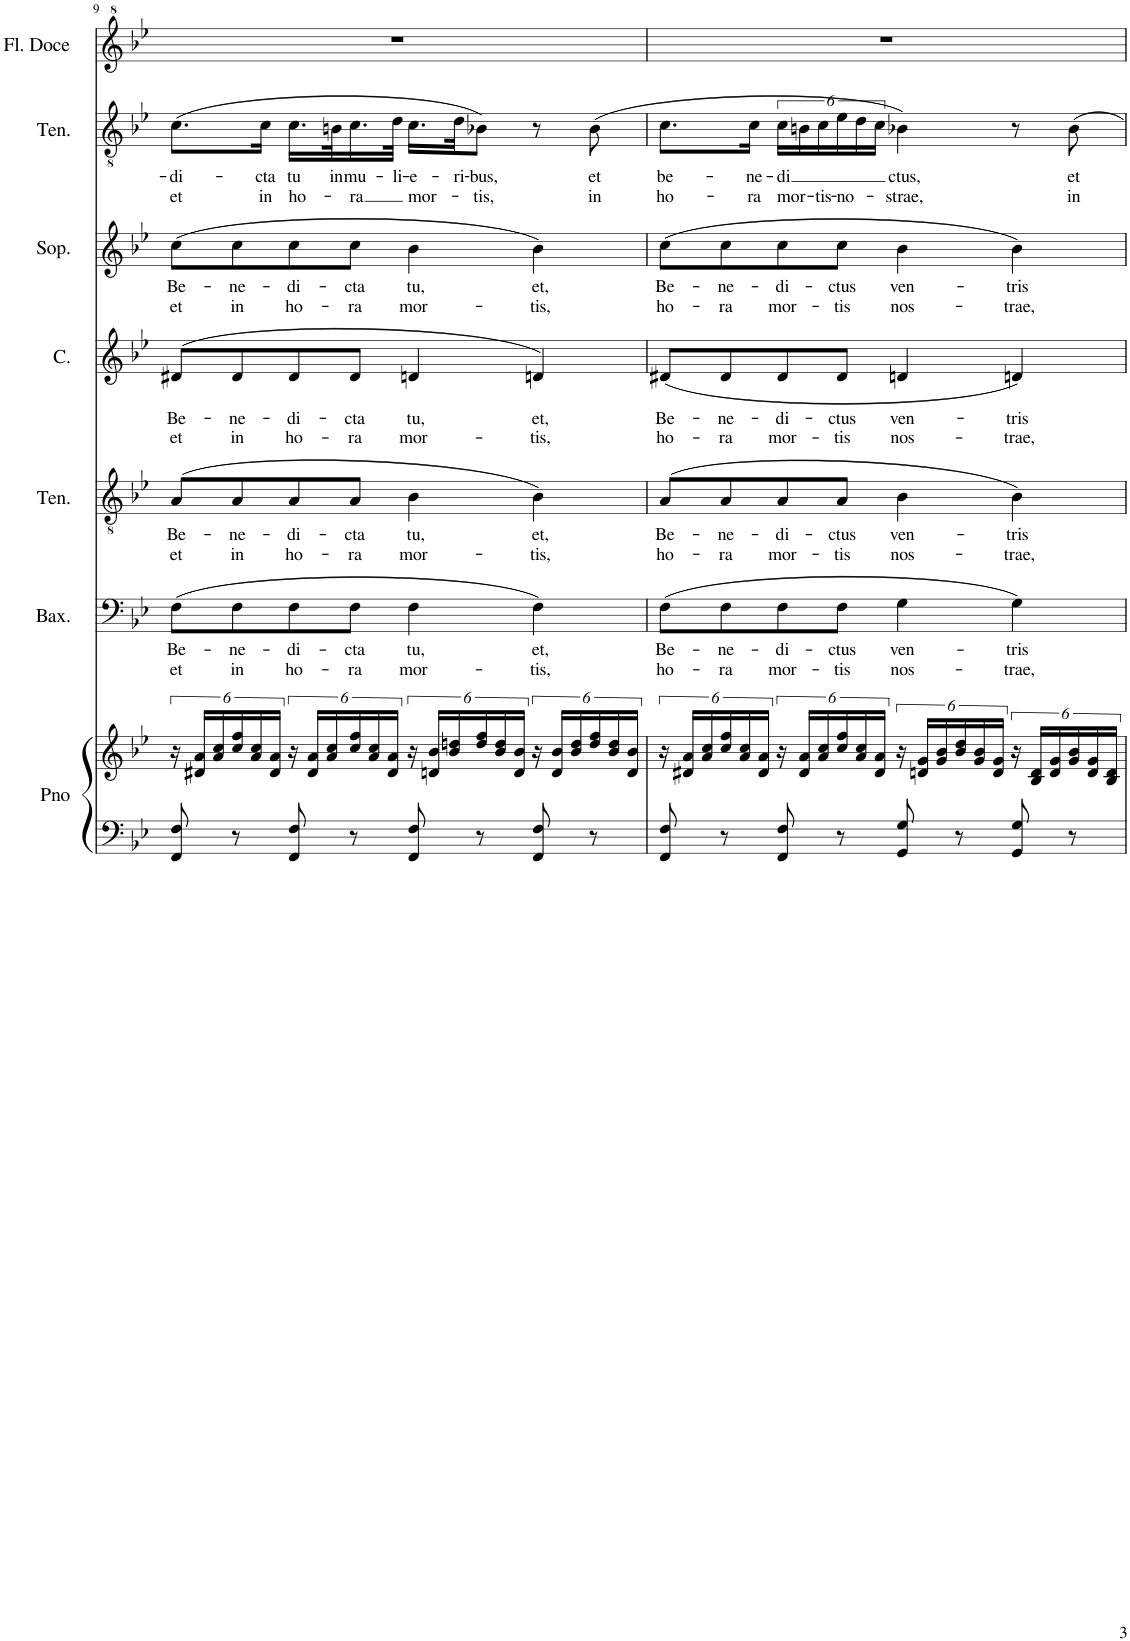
**kern	**kern	**kern	**text	**text	**kern	**text	**text	**kern	**text	**text	**kern	**text	**text	**kern	**text	**text	**kern
*part7	*part7	*part6	*part6	*part6	*part5	*part5	*part5	*part4	*part4	*part4	*part3	*part3	*part3	*part2	*part2	*part2	*part1
*staff8	*staff7	*staff6	*staff6	*staff6	*staff5	*staff5	*staff5	*staff4	*staff4	*staff4	*staff3	*staff3	*staff3	*staff2	*staff2	*staff2	*staff1
*I"Piano	*	*I"Baixo	*	*	*I"Tenor	*	*	*I"Contralto	*	*	*I"Soprano	*	*	*I"Tenor	*	*	*I"Flauta Doce
*I'Pno	*	*I'Bax.	*	*	*I'Ten.	*	*	*I'C.	*	*	*I'Sop.	*	*	*I'Ten.	*	*	*I'Fl. Doce
!!LO:PB:g=z
*clefF4	*clefG2	*clefF4	*	*	*clefGv2	*	*	*clefG2	*	*	*clefG2	*	*	*clefGv2	*	*	*clefG^2
*k[b-e-]	*k[b-e-]	*k[b-e-]	*	*	*k[b-e-]	*	*	*k[b-e-]	*	*	*k[b-e-]	*	*	*k[b-e-]	*	*	*k[b-e-]
*M4/4	*M4/4	*M4/4	*	*	*M4/4	*	*	*M4/4	*	*	*M4/4	*	*	*M4/4	*	*	*M4/4
*met(c)	*met(c)	*met(c)	*	*	*met(c)	*	*	*met(c)	*	*	*met(c)	*	*	*met(c)	*	*	*met(c)
=9	=9	=9	=9	=9	=9	=9	=9	=9	=9	=9	=9	=9	=9	=9	=9	=9	=9
!	!	!	!LO:LY:b	!LO:LY:b	!	!LO:LY:b	!LO:LY:b	!	!LO:LY:b	!LO:LY:b	!	!LO:LY:b	!LO:LY:b	!	!LO:LY:b	!LO:LY:b	!
8FF/ 8F/	24r	(8F\L	Be-	et	(8A/L	Be-	et	(>8d#X/L	Be-	et	(8cc\L	Be-	et	(8.c\L	-di-	et	1r
.	24d#X/ 24a/LL	.	.	.	.	.	.	.	.	.	.	.	.	.	.	.	.
.	24a/ 24cc/	.	.	.	.	.	.	.	.	.	.	.	.	.	.	.	.
!	!	!	!LO:LY:b	!LO:LY:b	!	!LO:LY:b	!LO:LY:b	!	!LO:LY:b	!LO:LY:b	!	!LO:LY:b	!LO:LY:b	!	!	!	!
8r	24cc/ 24ff/	8F\	-ne-	in	8A/	-ne-	in	8d#/	-ne-	in	8cc\	-ne-	in	.	.	.	.
.	24a/ 24cc/	.	.	.	.	.	.	.	.	.	.	.	.	.	.	.	.
!	!	!	!	!	!	!	!	!	!	!	!	!	!	!	!LO:LY:b	!LO:LY:b	!
.	.	.	.	.	.	.	.	.	.	.	.	.	.	16c\Jk	-cta	in	.
.	24d#/ 24a/JJ	.	.	.	.	.	.	.	.	.	.	.	.	.	.	.	.
!	!	!	!LO:LY:b	!LO:LY:b	!	!LO:LY:b	!LO:LY:b	!	!LO:LY:b	!LO:LY:b	!	!LO:LY:b	!LO:LY:b	!	!LO:LY:b	!LO:LY:b	!
8FF/ 8F/	24r	8F\	-di-	ho-	8A/	-di-	ho-	8d#/	-di-	ho-	8cc\	-di-	ho-	16.c\LL	tu	ho-	.
.	24d#/ 24a/LL	.	.	.	.	.	.	.	.	.	.	.	.	.	.	.	.
.	24a/ 24cc/	.	.	.	.	.	.	.	.	.	.	.	.	.	.	.	.
!	!	!	!	!	!	!	!	!	!	!	!	!	!	!	!LO:LY:b	!	!
.	.	.	.	.	.	.	.	.	.	.	.	.	.	32Bn\K	in	.	.
!	!	!	!LO:LY:b	!LO:LY:b	!	!LO:LY:b	!LO:LY:b	!	!LO:LY:b	!LO:LY:b	!	!LO:LY:b	!LO:LY:b	!	!LO:LY:b	!LO:LY:b	!
8r	24cc/ 24ff/	8F\J	-cta	-ra	8A/J	-cta	-ra	8d#/J	-cta	-ra	8cc\J	-cta	-ra	16.c\	mu-	-ra	.
.	24a/ 24cc/	.	.	.	.	.	.	.	.	.	.	.	.	.	.	.	.
.	24d#/ 24a/JJ	.	.	.	.	.	.	.	.	.	.	.	.	.	.	.	.
!	!	!	!	!	!	!	!	!	!	!	!	!	!	!	!LO:LY:b	!	!
.	.	.	.	.	.	.	.	.	.	.	.	.	.	32d\JJk	-li-	.	.
!	!	!	!LO:LY:b	!LO:LY:b	!	!LO:LY:b	!LO:LY:b	!	!LO:LY:b	!LO:LY:b	!	!LO:LY:b	!LO:LY:b	!	!LO:LY:b	!LO:LY:b	!
8FF/ 8F/	24r	4F\	tu,	mor-	4B-\	tu,	mor-	4dn/	tu,	mor-	4b-\	tu,	mor-	16.c\LL	-e-	mor-	.
.	24dn/ 24b-/LL	.	.	.	.	.	.	.	.	.	.	.	.	.	.	.	.
.	24b-/ 24ddn/	.	.	.	.	.	.	.	.	.	.	.	.	.	.	.	.
!	!	!	!	!	!	!	!	!	!	!	!	!	!	!	!LO:LY:b	!	!
.	.	.	.	.	.	.	.	.	.	.	.	.	.	32d\JK	-ri-	.	.
!	!	!	!	!	!	!	!	!	!	!	!	!	!	!	!LO:LY:b	!LO:LY:b	!
8r	24dd/ 24ff/	.	.	.	.	.	.	.	.	.	.	.	.	8B-X\J)	-bus,	-tis,	.
.	24b-/ 24dd/	.	.	.	.	.	.	.	.	.	.	.	.	.	.	.	.
.	24d/ 24b-/JJ	.	.	.	.	.	.	.	.	.	.	.	.	.	.	.	.
!	!	!	!LO:LY:b	!LO:LY:b	!	!LO:LY:b	!LO:LY:b	!	!LO:LY:b	!LO:LY:b	!	!LO:LY:b	!LO:LY:b	!	!	!	!
8FF/ 8F/	24r	4F\)	et,	-tis,	4B-\)	et,	-tis,	4dn/)	et,	-tis,	4b-\)	et,	-tis,	8r	.	.	.
.	24d/ 24b-/LL	.	.	.	.	.	.	.	.	.	.	.	.	.	.	.	.
.	24b-/ 24dd/	.	.	.	.	.	.	.	.	.	.	.	.	.	.	.	.
!	!	!	!	!	!	!	!	!	!	!	!	!	!	!	!LO:LY:b	!LO:LY:b	!
8r	24dd/ 24ff/	.	.	.	.	.	.	.	.	.	.	.	.	(8B-\	et	in	.
.	24b-/ 24dd/	.	.	.	.	.	.	.	.	.	.	.	.	.	.	.	.
.	24d/ 24b-/JJ	.	.	.	.	.	.	.	.	.	.	.	.	.	.	.	.
=10	=10	=10	=10	=10	=10	=10	=10	=10	=10	=10	=10	=10	=10	=10	=10	=10	=10
!	!	!	!LO:LY:b	!LO:LY:b	!	!LO:LY:b	!LO:LY:b	!	!LO:LY:b	!LO:LY:b	!	!LO:LY:b	!LO:LY:b	!	!LO:LY:b	!LO:LY:b	!
8FF/ 8F/	24r	(8F\L	Be-	ho-	(8A/L	Be-	ho-	(8d#X/L	Be-	ho-	(8cc\L	Be-	ho-	8.c\L	be-	ho-	1r
.	24d#X/ 24a/LL	.	.	.	.	.	.	.	.	.	.	.	.	.	.	.	.
.	24a/ 24cc/	.	.	.	.	.	.	.	.	.	.	.	.	.	.	.	.
!	!	!	!LO:LY:b	!LO:LY:b	!	!LO:LY:b	!LO:LY:b	!	!LO:LY:b	!LO:LY:b	!	!LO:LY:b	!LO:LY:b	!	!	!	!
8r	24cc/ 24ff/	8F\	-ne-	-ra	8A/	-ne-	-ra	8d#/	-ne-	-ra	8cc\	-ne-	-ra	.	.	.	.
.	24a/ 24cc/	.	.	.	.	.	.	.	.	.	.	.	.	.	.	.	.
!	!	!	!	!	!	!	!	!	!	!	!	!	!	!	!LO:LY:b	!LO:LY:b	!
.	.	.	.	.	.	.	.	.	.	.	.	.	.	16c\Jk	-ne-	-ra	.
.	24d#/ 24a/JJ	.	.	.	.	.	.	.	.	.	.	.	.	.	.	.	.
!	!	!	!LO:LY:b	!LO:LY:b	!	!LO:LY:b	!LO:LY:b	!	!LO:LY:b	!LO:LY:b	!	!LO:LY:b	!LO:LY:b	!	!LO:LY:b	!LO:LY:b	!
8FF/ 8F/	24r	8F\	-di-	mor-	8A/	-di-	mor-	8d#/	-di-	mor-	8cc\	-di-	mor-	24c\LL	-di	mor-	.
.	24d#/ 24a/LL	.	.	.	.	.	.	.	.	.	.	.	.	24Bn\	.	.	.
!	!	!	!	!	!	!	!	!	!	!	!	!	!	!	!	!LO:LY:b	!
.	24a/ 24cc/	.	.	.	.	.	.	.	.	.	.	.	.	24c\	.	-tis-	.
!	!	!	!LO:LY:b	!LO:LY:b	!	!LO:LY:b	!LO:LY:b	!	!LO:LY:b	!LO:LY:b	!	!LO:LY:b	!LO:LY:b	!	!	!LO:LY:b	!
8r	24cc/ 24ff/	8F\J	-ctus	-tis	8A/J	-ctus	-tis	8d#/J	-ctus	-tis	8cc\J	-ctus	-tis	24e-\	.	-no-	.
.	24a/ 24cc/	.	.	.	.	.	.	.	.	.	.	.	.	24d\	.	.	.
.	24d#/ 24a/JJ	.	.	.	.	.	.	.	.	.	.	.	.	24c\JJ	.	.	.
!	!	!	!LO:LY:b	!LO:LY:b	!	!LO:LY:b	!LO:LY:b	!	!LO:LY:b	!LO:LY:b	!	!LO:LY:b	!LO:LY:b	!	!LO:LY:b	!LO:LY:b	!
8GG/ 8G/	24r	4G\	ven-	nos-	4B-\	ven-	nos-	4dn/	ven-	nos-	4b-\	ven-	nos-	4B-X\)	ctus,	-strae,	.
.	24dn/ 24g/LL	.	.	.	.	.	.	.	.	.	.	.	.	.	.	.	.
.	24g/ 24b-/	.	.	.	.	.	.	.	.	.	.	.	.	.	.	.	.
8r	24b-/ 24dd/	.	.	.	.	.	.	.	.	.	.	.	.	.	.	.	.
.	24g/ 24b-/	.	.	.	.	.	.	.	.	.	.	.	.	.	.	.	.
.	24d/ 24g/JJ	.	.	.	.	.	.	.	.	.	.	.	.	.	.	.	.
!	!	!	!LO:LY:b	!LO:LY:b	!	!LO:LY:b	!LO:LY:b	!	!LO:LY:b	!LO:LY:b	!	!LO:LY:b	!LO:LY:b	!	!	!	!
8GG/ 8G/	24r	4G\)	-tris	-trae,	4B-\)	-tris	-trae,	4dn/)	-tris	-trae,	4b-\)	-tris	-trae,	8r	.	.	.
.	24B-/ 24d/LL	.	.	.	.	.	.	.	.	.	.	.	.	.	.	.	.
.	24d/ 24g/	.	.	.	.	.	.	.	.	.	.	.	.	.	.	.	.
!	!	!	!	!	!	!	!	!	!	!	!	!	!	!	!LO:LY:b	!LO:LY:b	!
8r	24g/ 24b-/	.	.	.	.	.	.	.	.	.	.	.	.	8B-\	et	in	.
.	24d/ 24g/	.	.	.	.	.	.	.	.	.	.	.	.	.	.	.	.
.	24B-/ 24d/JJ	.	.	.	.	.	.	.	.	.	.	.	.	.	.	.	.
=	=	=	=	=	=	=	=	=	=	=	=	=	=	=	=	=	=
*-	*-	*-	*-	*-	*-	*-	*-	*-	*-	*-	*-	*-	*-	*-	*-	*-	*-
